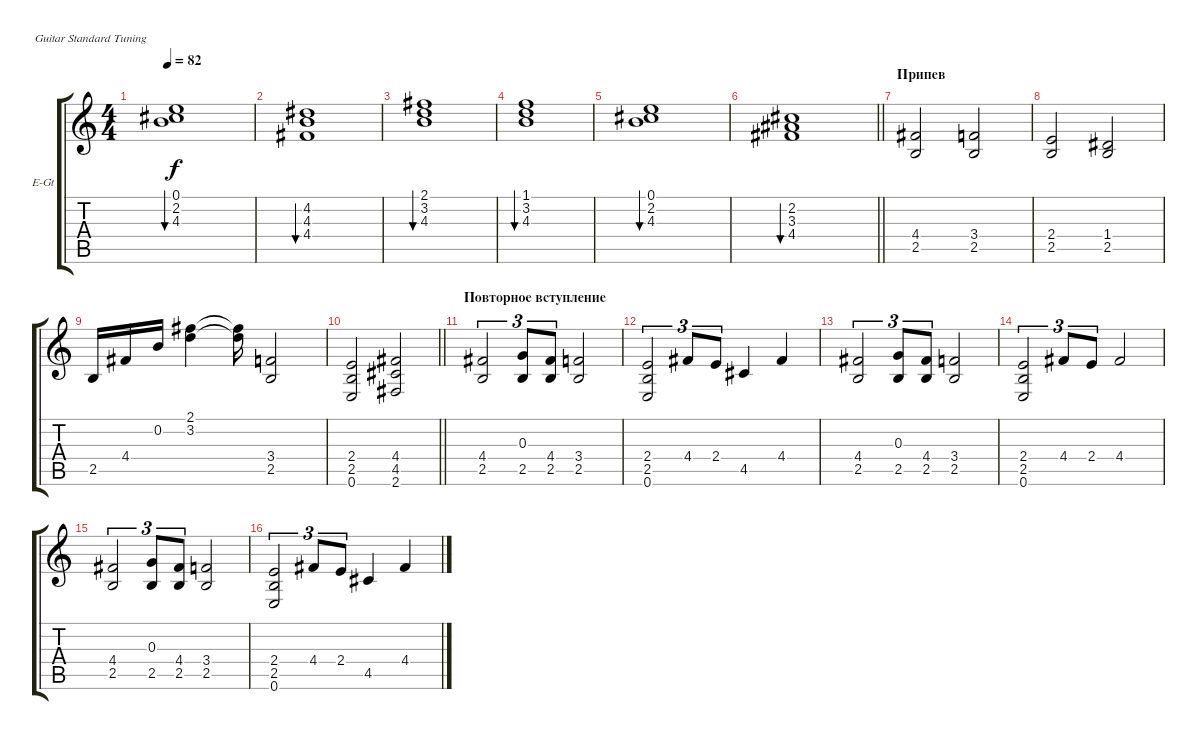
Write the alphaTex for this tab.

\bracketExtendMode groupsimilarinstruments
\firstSystemTrackNameOrientation horizontal
\otherSystemsTrackNameOrientation horizontal
\track ("Владимир Холстинин" "E-Gt") {instrument distortionguitar}
\staff {score tabs}
\tuning (E4 B3 G3 D3 A2 E2)
\ts (4 4)
\tempo 82
\clef g2
\ks c
(2.2 4.3 0.1).1{bu 60 dy f} |
(4.2 4.4 4.3).1{bu 60} |
(3.2 2.1 4.3).1{bu 60} |
(3.2 1.1 4.3).1{bu 60} |
(2.2 4.3 0.1).1{bu 60} |
\barLineRight lightlight
(2.2 4.4 3.3).1{bu 60} |
\section ("" "Припев")
(4.4 2.5).2 (3.4 2.5).2 |
(2.4 2.5).2 (1.4 2.5).2 |
2.5.16 4.4.16 0.2.16 (2.1 3.2).4 (2.1{t} 3.2{t}).16 (3.4 2.5).2 |
\barLineRight lightlight
(2.4 2.5 0.6).2 (4.4 4.5 2.6).2 |
\section ("" "Повторное вступление")
(4.4 2.5).2{tu (3 2)} (0.3 2.5).8{tu (3 2)} (4.4 2.5).8{tu (3 2)} (3.4 2.5).2 |
(2.4 2.5 0.6).2{tu (3 2)} 4.4.8{tu (3 2)} 2.4.8{tu (3 2)} 4.5.4 4.4.4 |
(4.4 2.5).2{tu (3 2)} (0.3 2.5).8{tu (3 2)} (4.4 2.5).8{tu (3 2)} (3.4 2.5).2 |
(2.4 2.5 0.6).2{tu (3 2)} 4.4.8{tu (3 2)} 2.4.8{tu (3 2)} 4.4.2 |
(4.4 2.5).2{tu (3 2)} (0.3 2.5).8{tu (3 2)} (4.4 2.5).8{tu (3 2)} (3.4 2.5).2 |
(2.4 2.5 0.6).2{tu (3 2)} 4.4.8{tu (3 2)} 2.4.8{tu (3 2)} 4.5.4 4.4.4
